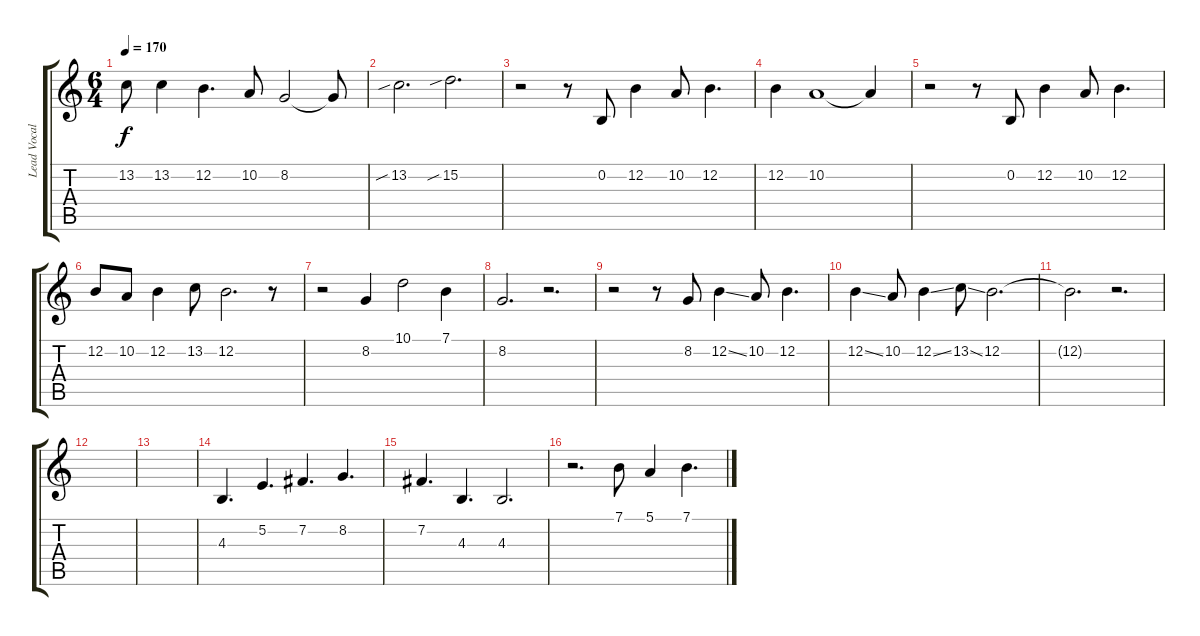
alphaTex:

\track ("Lead Vocals" "Lead Vocal") {instrument flute}
\staff {score tabs}
\tuning (E4 B3 G3 D3 A2 E2) {hide}
\ts (6 4)
\tempo 170
\clef g2
\ks c
13.2.8{dy f} 13.2.4 12.2.4{d} 10.2.8 8.2.2 8.2{t}.8 |
13.2{sib}.2{d} 15.2{sib}.2{d} |
r.2 r.8 0.2.8 12.2.4 10.2.8 12.2.4{d} |
12.2.4 10.2.1 10.2{t}.4 |
r.2 r.8 0.2.8 12.2.4 10.2.8 12.2.4{d} |
12.2.8 10.2.8 12.2.4 13.2.8 12.2.2{d} r.8 |
r.2 8.2.4 10.1.2 7.1.4 |
8.2.2{d} r.2{d} |
r.2 r.8 8.2.8 12.2{ss}.4 10.2.8 12.2.4{d} |
12.2{ss}.4 10.2.8 12.2{ss}.4 13.2{ss}.8 12.2.2{d} |
12.2{t}.2{d} r.2{d} |
|
|
4.3.4{d} 5.2.4{d} 7.2.4{d} 8.2.4{d} |
7.2.4{d} 4.3.4{d} 4.3.2{d} |
r.2{d} 7.1.8 5.1.4 7.1.4{d}
